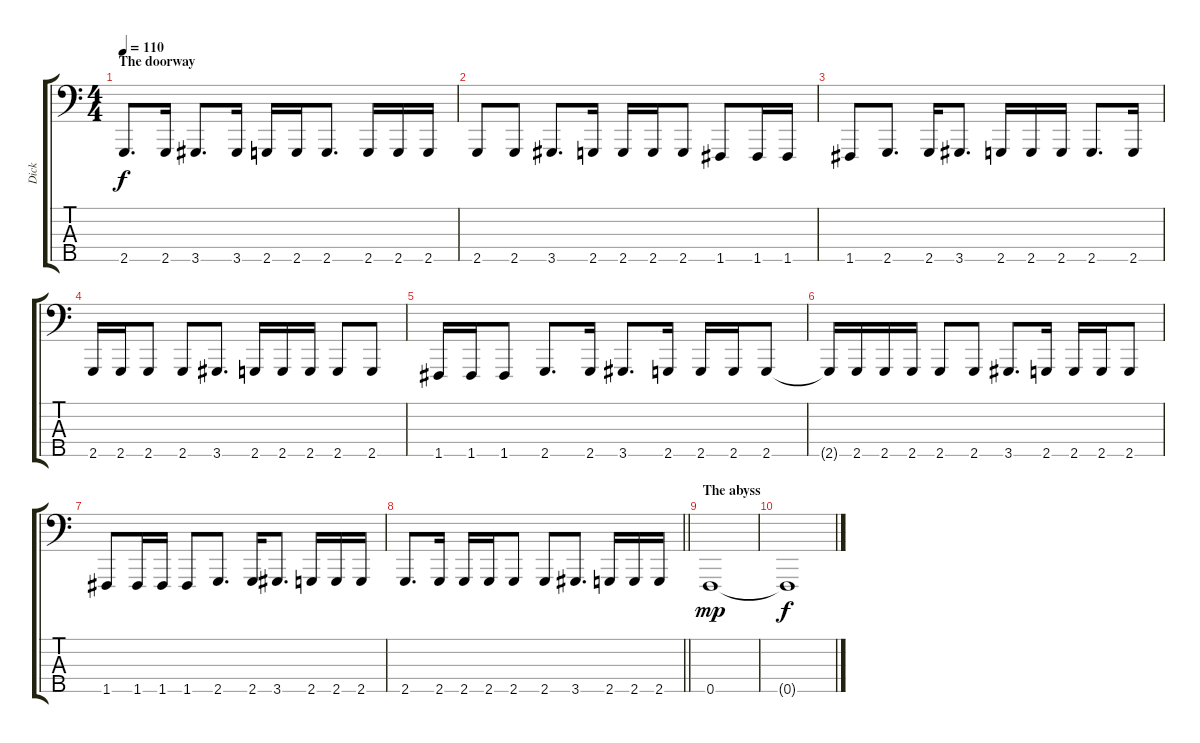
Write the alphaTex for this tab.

\track ("Dick" "Dick") {instrument electricbasspick}
\staff {score tabs}
\tuning (Db2 Ab1 Eb1 Bb0 F0) {hide}
\ts (4 4)
\section ("" "The doorway")
\tempo 110
\clef f4
\ks c
2.5.8{d dy f} 2.5.16 3.5.8{d} 3.5.16 2.5.16 2.5.16 2.5.8{d} 2.5.16 2.5.16 2.5.16 |
2.5.8 2.5.8 3.5.8{d} 2.5.16 2.5.16 2.5.16 2.5.8 1.5.8 1.5.16 1.5.16 |
1.5.8 2.5.8{d} 2.5.16 3.5.8{d} 2.5.16 2.5.16 2.5.16 2.5.8{d} 2.5.16 |
2.5.16 2.5.16 2.5.8 2.5.8 3.5.8{d} 2.5.16 2.5.16 2.5.16 2.5.8 2.5.8 |
1.5.16 1.5.16 1.5.8 2.5.8{d} 2.5.16 3.5.8{d} 2.5.16 2.5.16 2.5.16 2.5.8 |
2.5{t}.16 2.5.16 2.5.16 2.5.16 2.5.8 2.5.8 3.5.8{d} 2.5.16 2.5.16 2.5.16 2.5.8 |
1.5.8 1.5.16 1.5.16 1.5.8 2.5.8{d} 2.5.16 3.5.8{d} 2.5.16 2.5.16 2.5.16 |
\barLineRight lightlight
2.5.8{d} 2.5.16 2.5.16 2.5.16 2.5.8 2.5.8 3.5.8{d} 2.5.16 2.5.16 2.5.16 |
\section ("" "The abyss")
0.5.1{dy mp volume 0} |
0.5{t}.1{dy f}
